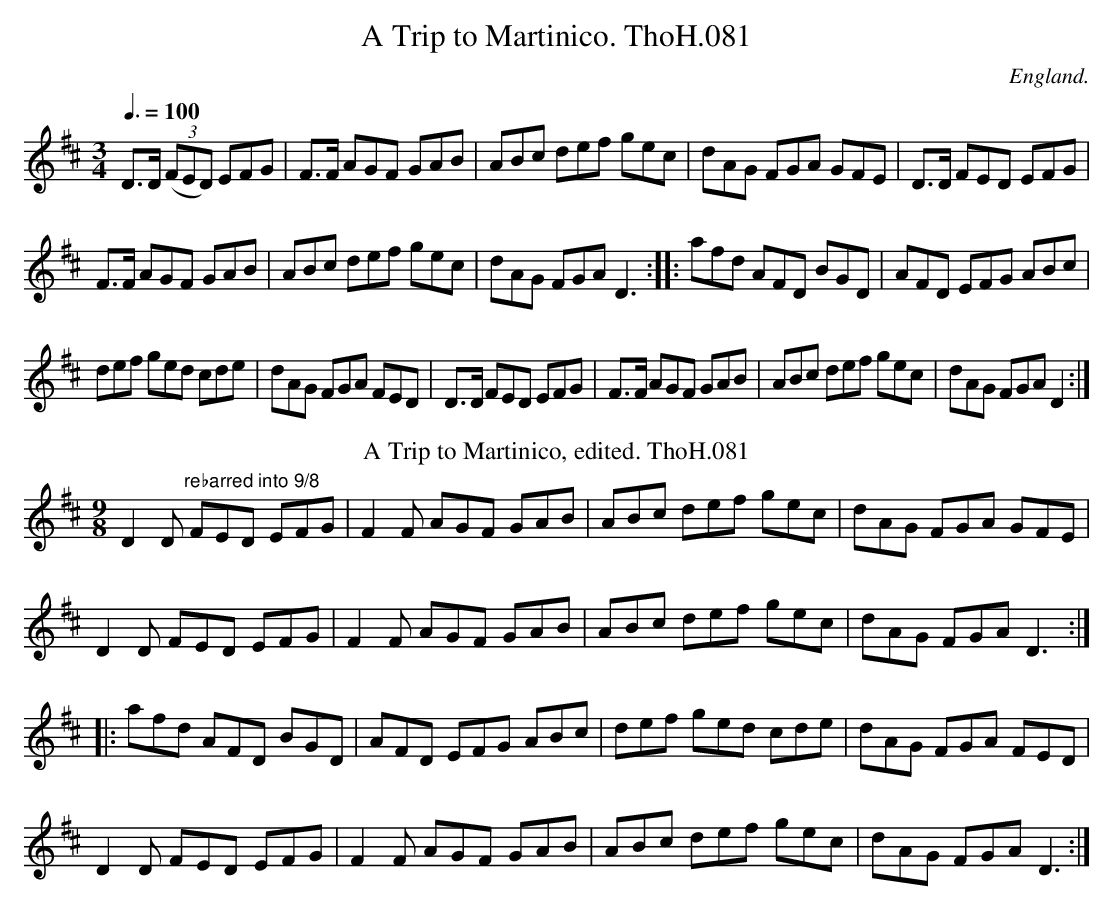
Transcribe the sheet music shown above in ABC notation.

X:1
T:Trip to Martinico. ThoH.081, A
Q:3/8=100
M:3/4
L:1/8
O:England.
K:D
D>D (3(FED) EFG|F>F AGF GAB|ABc def gec|dAG FGA GFE|D>D FED EFG|
F>F AGF GAB|ABc def gec|dAG FGAD3:||:afd AFD BGD| AFD EFG ABc|
def ged cde|dAG FGA FED|D>D FED EFG|F>F AGF GAB|ABc def gec|dAG FGAD2:|
T:Trip to Martinico, edited. ThoH.081, A
M:9/8
L:1/8
O:England.
K:D
D2D "rebarred into 9/8"FED EFG|F2F AGF GAB|ABc def gec|dAG FGA GFE|
D2D FED EFG|F2F AGF GAB|ABc def gec|dAG FGAD3:|
|:afd AFD BGD| AFD EFG ABc|def ged cde|dAG FGA FED|
D2D FED EFG|F2F AGF GAB|ABc def gec|dAG FGAD3:|
